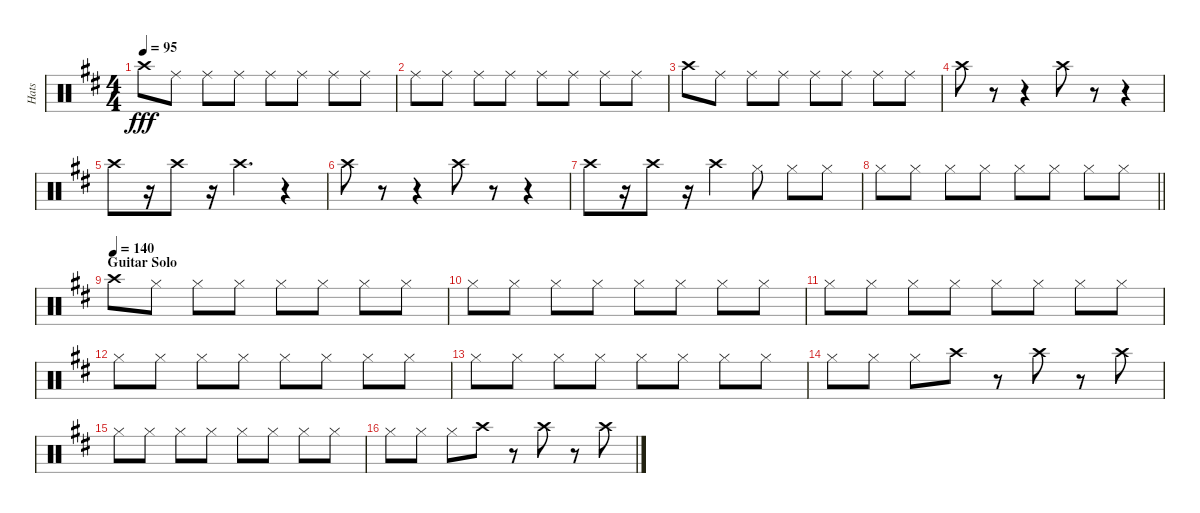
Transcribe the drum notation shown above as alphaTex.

\track ("Hats" "Hats") {instrument percussion}
\staff {score}
\articulation defaults
\ts (4 4)
\tempo 95
\clef neutral
\ks d "Crash high (hit)".8{dy fff} "Ride (middle)".8 "Ride (middle)".8 "Ride (middle)".8 "Ride (middle)".8 "Ride (middle)".8 "Ride (middle)".8 "Ride (middle)".8
|
"Ride (middle)".8 "Ride (middle)".8 "Ride (middle)".8 "Ride (middle)".8 "Ride (middle)".8 "Ride (middle)".8 "Ride (middle)".8 "Ride (middle)".8 |
"Crash high (hit)".8 "Ride (middle)".8 "Ride (middle)".8 "Ride (middle)".8 "Ride (middle)".8 "Ride (middle)".8 "Ride (middle)".8 "Ride (middle)".8 |
"Crash high (hit)".8 r.8 r.4 "Crash high (hit)".8 r.8 r.4 |
"Crash high (hit)".8 r.16 "Crash high (hit)".8 r.16 "Crash high (hit)".4{d} r.4 |
"Crash high (hit)".8 r.8 r.4 "Crash high (hit)".8 r.8 r.4 |
"Crash high (hit)".8 r.16 "Crash high (hit)".8 r.16 "Crash high (hit)".4 "Hi-Hat (closed)".8 "Hi-Hat (closed)".8 "Hi-Hat (closed)".8 |
\barLineRight lightlight "Hi-Hat (closed)".8 "Hi-Hat (closed)".8 "Hi-Hat (closed)".8 "Hi-Hat (closed)".8 "Hi-Hat (closed)".8 "Hi-Hat (closed)".8 "Hi-Hat (closed)".8 "Hi-Hat (closed)".8
|
\section ("" "Guitar Solo")
\tempo (140)
"Crash high (hit)".8 "Hi-Hat (closed)".8 "Hi-Hat (closed)".8 "Hi-Hat (closed)".8 "Hi-Hat (closed)".8 "Hi-Hat (closed)".8 "Hi-Hat (closed)".8 "Hi-Hat (closed)".8 |
"Hi-Hat (closed)".8 "Hi-Hat (closed)".8 "Hi-Hat (closed)".8 "Hi-Hat (closed)".8 "Hi-Hat (closed)".8 "Hi-Hat (closed)".8 "Hi-Hat (closed)".8 "Hi-Hat (closed)".8 |
"Hi-Hat (closed)".8 "Hi-Hat (closed)".8 "Hi-Hat (closed)".8 "Hi-Hat (closed)".8 "Hi-Hat (closed)".8 "Hi-Hat (closed)".8 "Hi-Hat (closed)".8 "Hi-Hat (closed)".8 |
"Hi-Hat (closed)".8 "Hi-Hat (closed)".8 "Hi-Hat (closed)".8 "Hi-Hat (closed)".8 "Hi-Hat (closed)".8 "Hi-Hat (closed)".8 "Hi-Hat (closed)".8 "Hi-Hat (closed)".8 |
"Hi-Hat (closed)".8 "Hi-Hat (closed)".8 "Hi-Hat (closed)".8 "Hi-Hat (closed)".8 "Hi-Hat (closed)".8 "Hi-Hat (closed)".8 "Hi-Hat (closed)".8 "Hi-Hat (closed)".8 |
"Hi-Hat (closed)".8 "Hi-Hat (closed)".8 "Hi-Hat (closed)".8 "Crash high (hit)".8 r.8 "Crash high (hit)".8 r.8 "Crash high (hit)".8 |
"Hi-Hat (closed)".8 "Hi-Hat (closed)".8 "Hi-Hat (closed)".8 "Hi-Hat (closed)".8 "Hi-Hat (closed)".8 "Hi-Hat (closed)".8 "Hi-Hat (closed)".8 "Hi-Hat (closed)".8 |
"Hi-Hat (closed)".8 "Hi-Hat (closed)".8 "Hi-Hat (closed)".8 "Crash high (hit)".8 r.8 "Crash high (hit)".8 r.8 "Crash high (hit)".8
